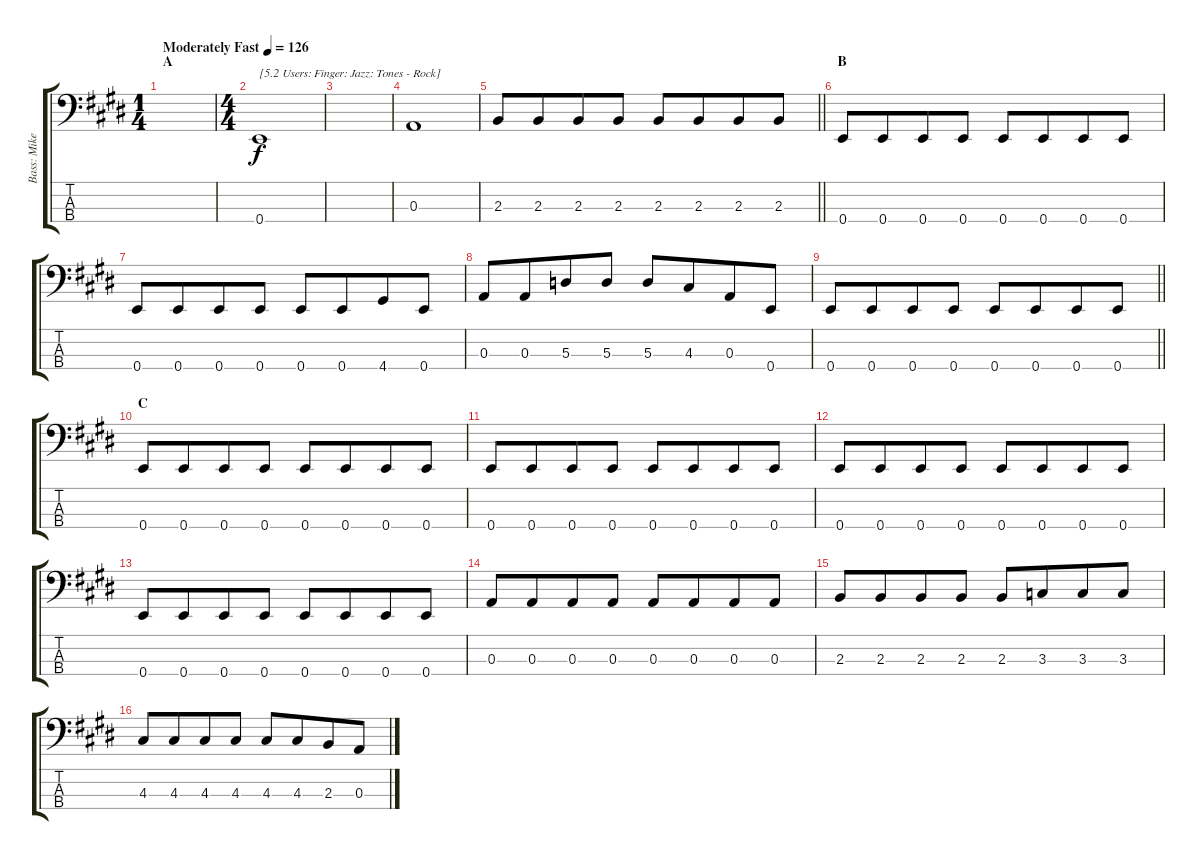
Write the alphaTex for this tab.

\track ("Bass: Mike" "Bass: Mike") {instrument electricbassfinger}
\staff {score tabs}
\tuning (G2 D2 A1 E1) {hide}
\ts (1 4)
\section ("" "A")
\tempo (126 "Moderately Fast")
\clef f4
\ks e
|
\ts (4 4)
0.4.1{txt "[5.2 Users: Finger: Jazz: Tones - Rock]"} |
|
0.3.1 |
\barLineRight lightlight
2.3.8 2.3.8{beam merge} 2.3.8 2.3.8 2.3.8 2.3.8{beam merge} 2.3.8 2.3.8 |
\section ("" "B")
0.4.8 0.4.8{beam merge} 0.4.8 0.4.8 0.4.8 0.4.8{beam merge} 0.4.8 0.4.8 |
0.4.8 0.4.8{beam merge} 0.4.8 0.4.8 0.4.8 0.4.8{beam merge} 4.4.8 0.4.8 |
0.3.8 0.3.8{beam merge} 5.3.8 5.3.8 5.3.8 4.3.8{beam merge} 0.3.8 0.4.8 |
\barLineRight lightlight
0.4.8 0.4.8{beam merge} 0.4.8 0.4.8 0.4.8 0.4.8{beam merge} 0.4.8 0.4.8 |
\section ("" "C")
0.4.8 0.4.8{beam merge} 0.4.8 0.4.8 0.4.8 0.4.8{beam merge} 0.4.8 0.4.8 |
0.4.8 0.4.8{beam merge} 0.4.8 0.4.8 0.4.8 0.4.8{beam merge} 0.4.8 0.4.8 |
0.4.8 0.4.8{beam merge} 0.4.8 0.4.8 0.4.8 0.4.8{beam merge} 0.4.8 0.4.8 |
0.4.8 0.4.8{beam merge} 0.4.8 0.4.8 0.4.8 0.4.8{beam merge} 0.4.8 0.4.8 |
0.3.8 0.3.8{beam merge} 0.3.8 0.3.8 0.3.8 0.3.8{beam merge} 0.3.8 0.3.8 |
2.3.8 2.3.8{beam merge} 2.3.8 2.3.8 2.3.8 3.3.8{beam merge} 3.3.8 3.3.8 |
4.3.8 4.3.8{beam merge} 4.3.8 4.3.8 4.3.8 4.3.8{beam merge} 2.3.8 0.3.8
